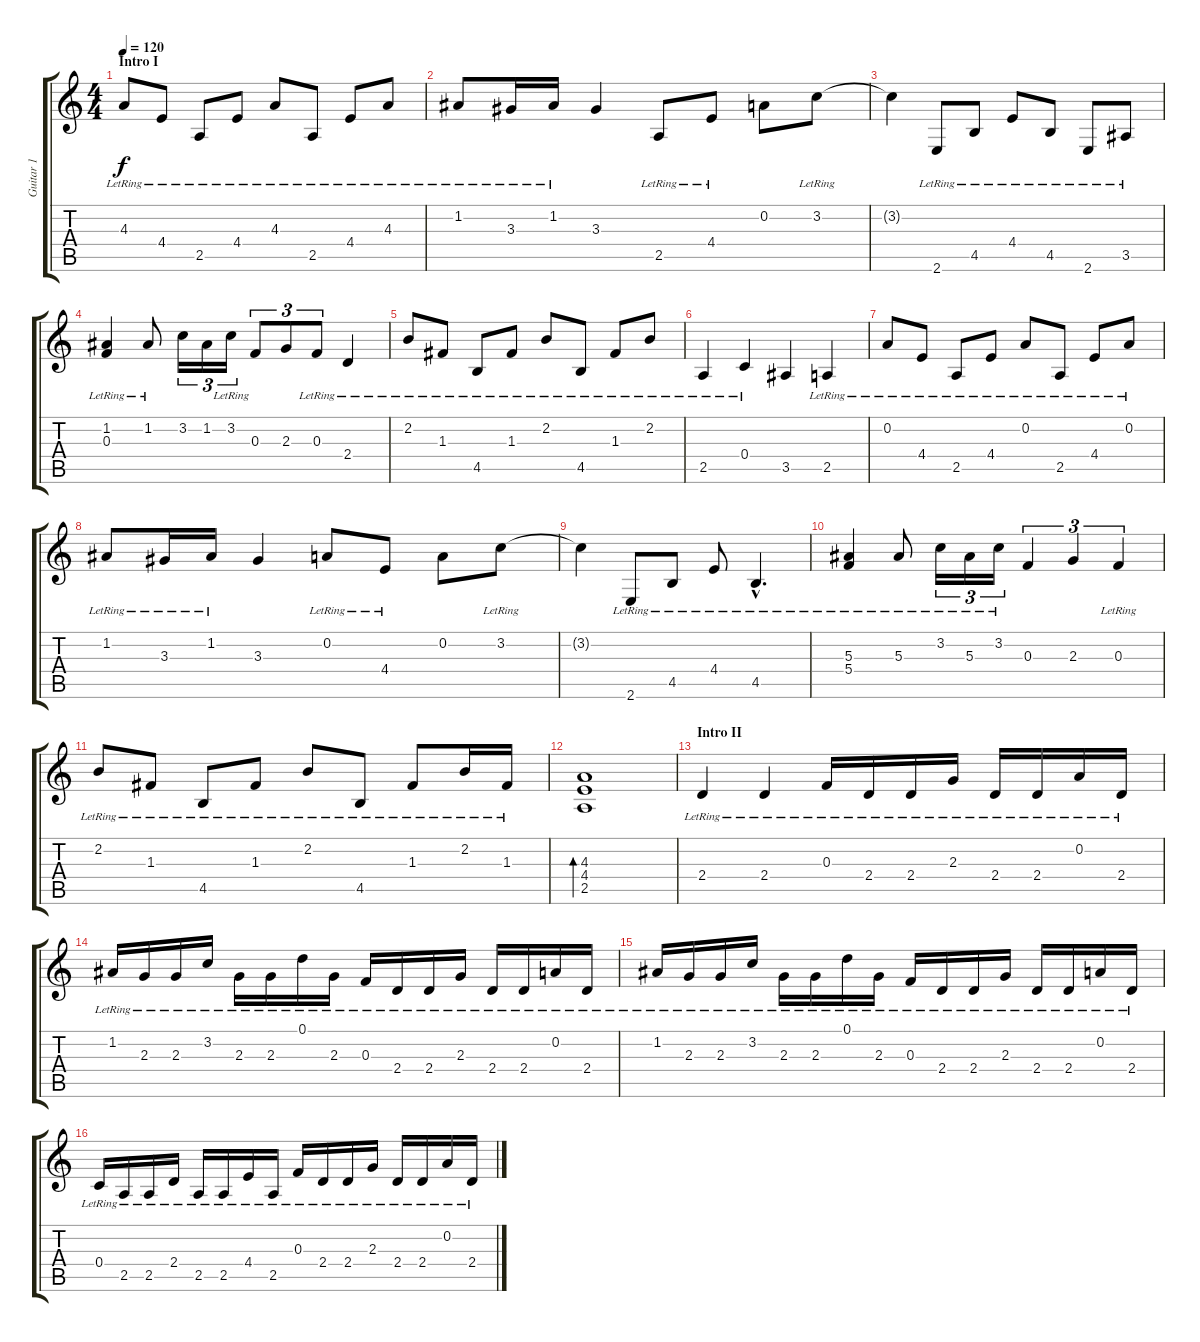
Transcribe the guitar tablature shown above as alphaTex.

\track ("Guitar 1" "Guitar 1") {instrument distortionguitar}
\staff {score tabs}
\tuning (D4 A3 F3 C3 G2 D2) {hide}
\ts (4 4)
\section ("" "Intro I")
\tempo 120
\clef g2
\ks c
4.3{lr}.8{dy f instrument acousticguitarsteel} 4.4{lr}.8 2.5{lr}.8 4.4{lr}.8 4.3{lr}.8 2.5{lr}.8 4.4{lr}.8 4.3{lr}.8 |
1.2{lr}.8 3.3{lr}.16 1.2{lr}.16 3.3.4 2.5{lr}.8 4.4{lr}.8 0.2.8 3.2{lr}.8 |
3.2{t}.4 2.6{lr}.8 4.5{lr}.8 4.4{lr}.8 4.5{lr}.8 2.6{lr}.8 3.5{lr}.8 |
(1.2{lr} 0.3{lr}).4 1.2{lr}.8 3.2.16{tu (3 2)} 1.2.16{tu (3 2)} 3.2{lr}.16{tu (3 2)} 0.3.8{tu (3 2)} 2.3.8{tu (3 2)} 0.3{lr}.8{tu (3 2)} 2.4{lr}.4 |
2.2{lr}.8 1.3{lr}.8 4.5{lr}.8 1.3{lr}.8 2.2{lr}.8 4.5{lr}.8 1.3{lr}.8 2.2{lr}.8 |
2.5{lr}.4 0.4{lr}.4 3.5.4 2.5{lr}.4 |
0.2{lr}.8 4.4{lr}.8 2.5{lr}.8 4.4{lr}.8 0.2{lr}.8 2.5{lr}.8 4.4{lr}.8 0.2{lr}.8 |
1.2{lr}.8 3.3{lr}.16 1.2{lr}.16 3.3.4 0.2{lr}.8 4.4{lr}.8 0.2.8 3.2{lr}.8 |
3.2{t}.4 2.6{lr}.8 4.5{lr}.8 4.4{lr}.8 4.5{hac lr}.4{d} |
(5.3 5.4{lr}).4 5.3{lr}.8 3.2{lr}.16{tu (3 2)} 5.3{lr}.16{tu (3 2)} 3.2{lr}.16{tu (3 2)} 0.3.4{tu (3 2)} 2.3.4{tu (3 2)} 0.3{lr}.4{tu (3 2)} |
2.2{lr}.8 1.3{lr}.8 4.5{lr}.8 1.3{lr}.8 2.2{lr}.8 4.5{lr}.8 1.3{lr}.8 2.2{lr}.16 1.3{lr}.16 |
(4.3 4.4 2.5).1{bd 120} |
\section ("" "Intro II")
2.4{lr}.4 2.4{lr}.4 0.3{lr}.16 2.4{lr}.16 2.4{lr}.16 2.3{lr}.16 2.4{lr}.16 2.4{lr}.16 0.2{lr}.16 2.4{lr}.16 |
1.2{lr}.16 2.3{lr}.16 2.3{lr}.16 3.2{lr}.16 2.3{lr}.16 2.3{lr}.16 0.1{lr}.16 2.3{lr}.16 0.3{lr}.16 2.4{lr}.16 2.4{lr}.16 2.3{lr}.16 2.4{lr}.16 2.4{lr}.16 0.2{lr}.16 2.4{lr}.16 |
1.2{lr}.16 2.3{lr}.16 2.3{lr}.16 3.2{lr}.16 2.3{lr}.16 2.3{lr}.16 0.1{lr}.16 2.3{lr}.16 0.3{lr}.16 2.4{lr}.16 2.4{lr}.16 2.3{lr}.16 2.4{lr}.16 2.4{lr}.16 0.2{lr}.16 2.4{lr}.16 |
0.4{lr}.16 2.5{lr}.16 2.5{lr}.16 2.4{lr}.16 2.5{lr}.16 2.5{lr}.16 4.4{lr}.16 2.5{lr}.16 0.3{lr}.16 2.4{lr}.16 2.4{lr}.16 2.3{lr}.16 2.4{lr}.16 2.4{lr}.16 0.2{lr}.16 2.4{lr}.16
